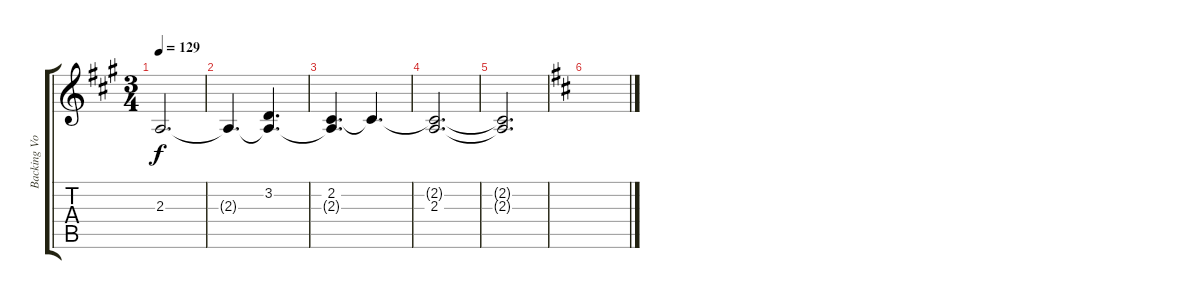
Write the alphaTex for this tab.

\track ("Backing Vocals" "Backing Vo") {instrument choiraahs}
\staff {score tabs}
\tuning (E4 B3 G3 D3 A2 E2) {hide}
\ts (3 4)
\tempo 129
\clef g2
\ks f#minor
2.3{t}.2{d dy f} |
2.3{t}.4{d} (3.2 2.3{t}).4{d} |
(2.2 2.3{t}).4{d} 2.2{t}.4{d} |
(2.2{t} 2.3).2{d} |
(2.2{t} 2.3{t}).2{d volume 2} |
\ks bminor
